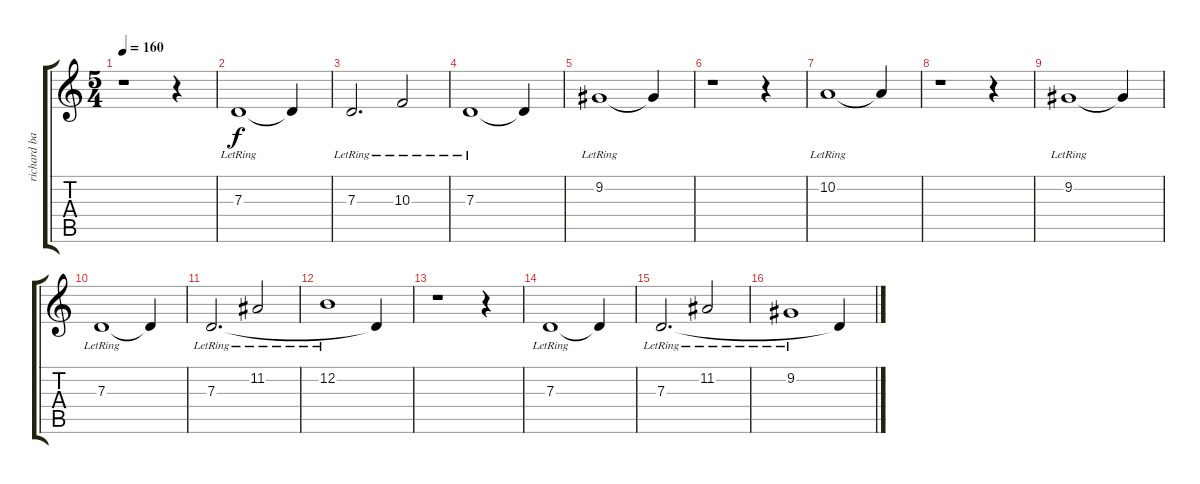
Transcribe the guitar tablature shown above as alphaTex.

\track ("richard barbieri ( keybord )" "richard ba") {instrument stringensemble1}
\staff {score tabs}
\tuning (E4 B3 G3 D3 A2 D2) {hide}
\ts (5 4)
\tempo 160
\clef g2
\ks c
r.1{dy f} r.4 |
7.3{lr}.1{volume 10 instrument choiraahs} 7.3{t}.4 |
7.3{lr}.2{d instrument choiraahs} 10.3{lr}.2 |
7.3{lr}.1{instrument choiraahs} 7.3{t}.4 |
9.2{lr}.1{instrument choiraahs} 9.2{t}.4 |
r.1 r.4 |
10.2{lr}.1 10.2{t}.4 |
r.1 r.4 |
9.2{lr}.1{instrument choiraahs} 9.2{t}.4 |
7.3{lr}.1{instrument choiraahs} 7.3{t}.4 |
7.3{lr}.2{d instrument choiraahs} 11.2{lr}.2 |
12.2{lr}.1{instrument choiraahs} 7.3{t}.4 |
r.1{instrument choiraahs} r.4 |
7.3{lr}.1{instrument choiraahs} 7.3{t}.4 |
7.3{lr}.2{d instrument choiraahs} 11.2{lr}.2 |
9.2{lr}.1{instrument choiraahs} 7.3{t}.4
